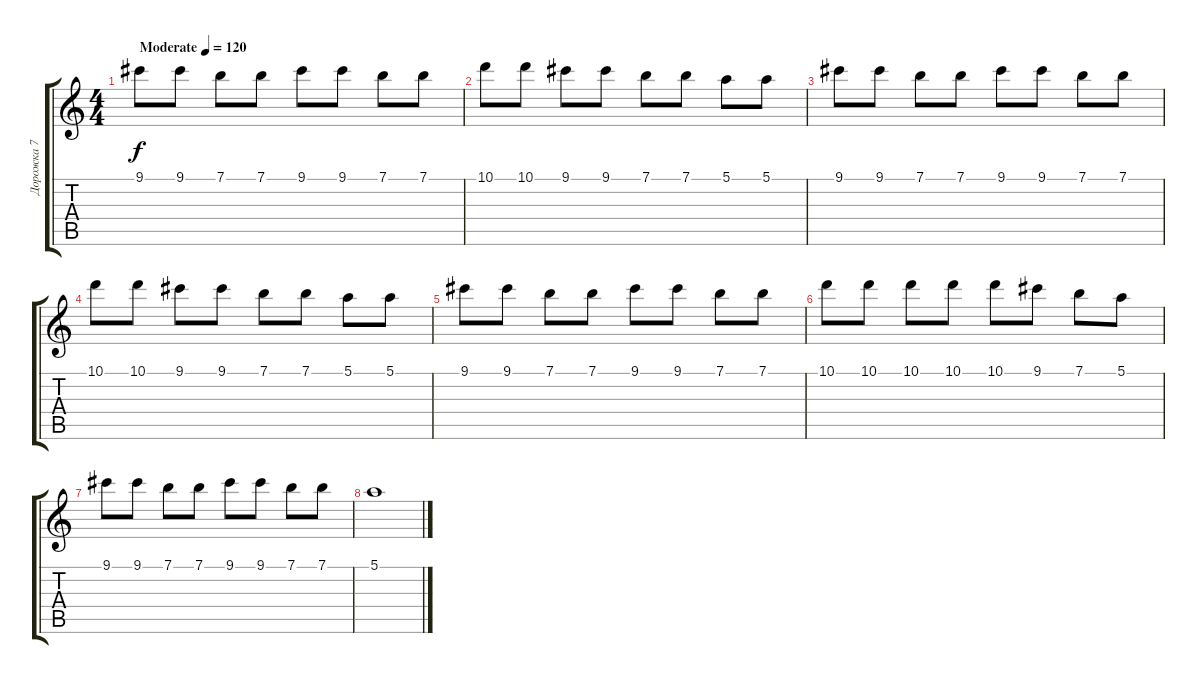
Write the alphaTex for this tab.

\track ("Дорожка 7" "Дорожка 7") {instrument acousticguitarnylon}
\staff {score tabs}
\tuning (E4 B3 G3 D3 A2 E2) {hide}
\ts (4 4)
\tempo (120 "Moderate")
\clef g2
\ks c
9.1.8{dy f instrument acousticguitarnylon} 9.1.8 7.1.8 7.1.8 9.1.8 9.1.8 7.1.8 7.1.8 |
10.1.8 10.1.8 9.1.8 9.1.8 7.1.8 7.1.8 5.1.8 5.1.8 |
9.1.8 9.1.8 7.1.8 7.1.8 9.1.8 9.1.8 7.1.8 7.1.8 |
10.1.8 10.1.8 9.1.8 9.1.8 7.1.8 7.1.8 5.1.8 5.1.8 |
9.1.8 9.1.8 7.1.8 7.1.8 9.1.8 9.1.8 7.1.8 7.1.8 |
10.1.8 10.1.8 10.1.8 10.1.8 10.1.8 9.1.8 7.1.8 5.1.8 |
9.1.8 9.1.8 7.1.8 7.1.8 9.1.8 9.1.8 7.1.8 7.1.8 |
5.1.1
